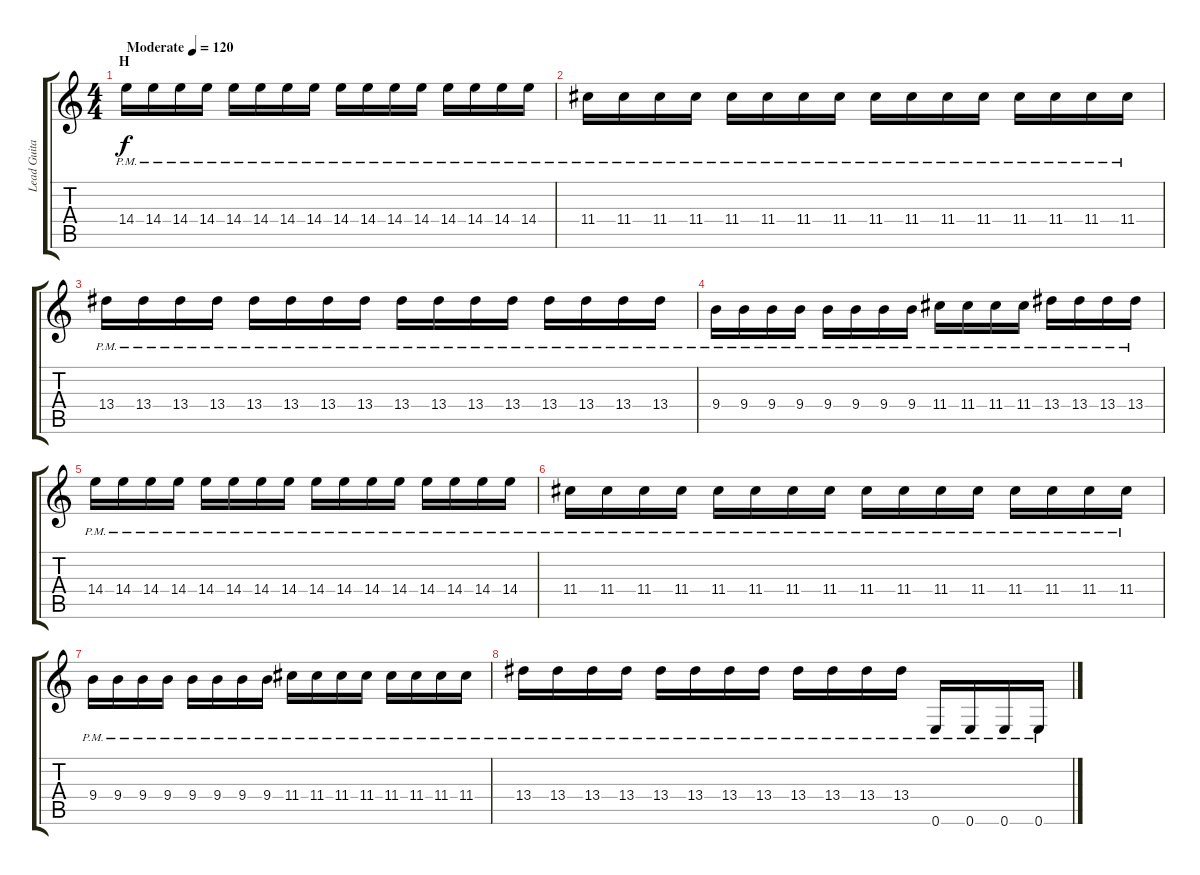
\track ("Lead Guitar" "Lead Guita") {instrument distortionguitar}
\staff {score tabs}
\tuning (E4 B3 G3 D3 A2 E2) {hide}
\ts (4 4)
\section ("" "H")
\tempo (120 "Moderate")
\tempo 126
\tempo (120 "Moderate")
\clef g2
\ks c
14.4{pm}.16{dy f instrument acousticguitarnylon} 14.4{pm}.16 14.4{pm}.16 14.4{pm}.16 14.4{pm}.16 14.4{pm}.16 14.4{pm}.16 14.4{pm}.16 14.4{pm}.16 14.4{pm}.16 14.4{pm}.16 14.4{pm}.16 14.4{pm}.16 14.4{pm}.16 14.4{pm}.16 14.4{pm}.16 |
11.4{pm}.16 11.4{pm}.16 11.4{pm}.16 11.4{pm}.16 11.4{pm}.16 11.4{pm}.16 11.4{pm}.16 11.4{pm}.16 11.4{pm}.16 11.4{pm}.16 11.4{pm}.16 11.4{pm}.16 11.4{pm}.16 11.4{pm}.16 11.4{pm}.16 11.4{pm}.16 |
13.4{pm}.16 13.4{pm}.16 13.4{pm}.16 13.4{pm}.16 13.4{pm}.16 13.4{pm}.16 13.4{pm}.16 13.4{pm}.16 13.4{pm}.16 13.4{pm}.16 13.4{pm}.16 13.4{pm}.16 13.4{pm}.16 13.4{pm}.16 13.4{pm}.16 13.4{pm}.16 |
9.4{pm}.16 9.4{pm}.16 9.4{pm}.16 9.4{pm}.16 9.4{pm}.16 9.4{pm}.16 9.4{pm}.16 9.4{pm}.16 11.4{pm}.16 11.4{pm}.16 11.4{pm}.16 11.4{pm}.16 13.4{pm}.16 13.4{pm}.16 13.4{pm}.16 13.4{pm}.16 |
14.4{pm}.16 14.4{pm}.16 14.4{pm}.16 14.4{pm}.16 14.4{pm}.16 14.4{pm}.16 14.4{pm}.16 14.4{pm}.16 14.4{pm}.16 14.4{pm}.16 14.4{pm}.16 14.4{pm}.16 14.4{pm}.16 14.4{pm}.16 14.4{pm}.16 14.4{pm}.16 |
11.4{pm}.16 11.4{pm}.16 11.4{pm}.16 11.4{pm}.16 11.4{pm}.16 11.4{pm}.16 11.4{pm}.16 11.4{pm}.16 11.4{pm}.16 11.4{pm}.16 11.4{pm}.16 11.4{pm}.16 11.4{pm}.16 11.4{pm}.16 11.4{pm}.16 11.4{pm}.16 |
9.4{pm}.16 9.4{pm}.16 9.4{pm}.16 9.4{pm}.16 9.4{pm}.16 9.4{pm}.16 9.4{pm}.16 9.4{pm}.16 11.4{pm}.16 11.4{pm}.16 11.4{pm}.16 11.4{pm}.16 11.4{pm}.16 11.4{pm}.16 11.4{pm}.16 11.4{pm}.16 |
13.4{pm}.16 13.4{pm}.16 13.4{pm}.16 13.4{pm}.16 13.4{pm}.16 13.4{pm}.16 13.4{pm}.16 13.4{pm}.16 13.4{pm}.16 13.4{pm}.16 13.4{pm}.16 13.4{pm}.16 0.6{pm}.16 0.6{pm}.16 0.6{pm}.16 0.6{pm}.16
